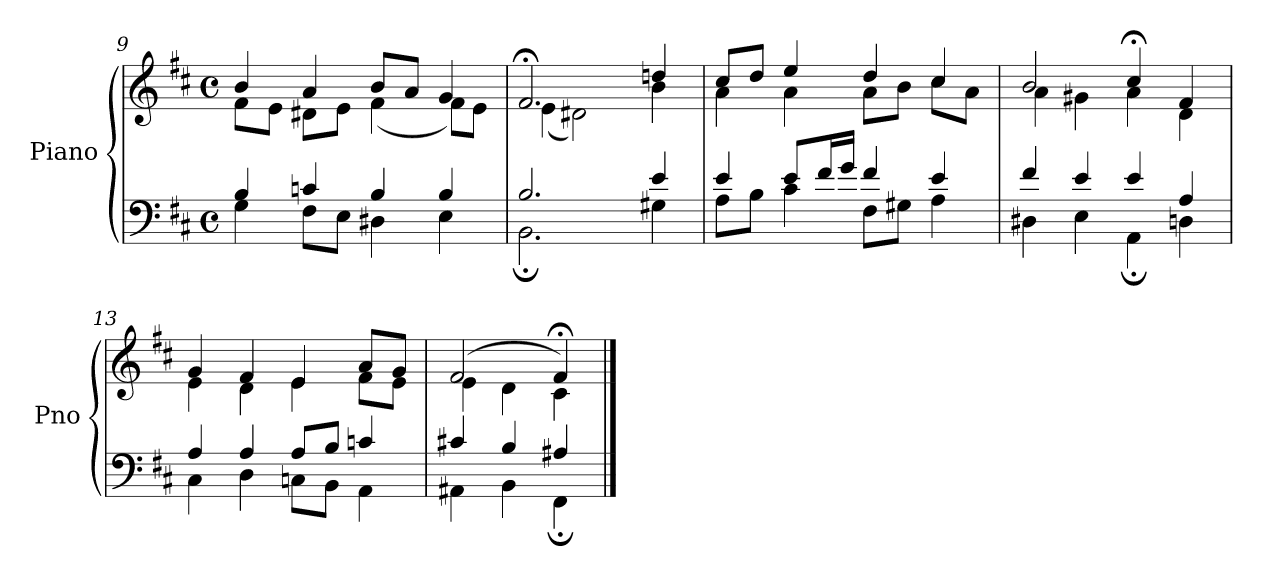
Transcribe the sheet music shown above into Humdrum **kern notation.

**kern	**kern
*part1	*part1
*staff2	*staff1
*I"Piano	*
*I'Pno	*
*clefF4	*clefG2
*k[f#c#]	*k[f#c#]
*M4/4	*M4/4
*met(c)	*met(c)
=9	=9
*^	*^
4B/	4G\	4b/	8f#\L
.	.	.	8e\J
4cn/	8F#\L	4a/	8d#X\L
.	8E\J	.	8e\J
4B/	4D#X\	8b/L	(<4f#\
.	.	8a/J	.
4B/	4E\	4g/	8f#\L)
.	.	.	8e\J
=10	=10	=10	=10
2.B/	2.BB;\	2.f#;</	(<4e\
.	.	.	2d#X\)
4e/	4G#X\	4ddn/	4b\
=11	=11	=11	=11
4e/	8A\L	8cc#/L	4a\
.	8B\J	8dd/J	.
8e/L	4c#\	4ee/	4a\
16f#/L	.	.	.
16g/JJ	.	.	.
4f#/	8F#\L	4dd/	8a\L
.	8G#X\J	.	8b\J
4e/	4A\	4cc#/	8cc#\L
.	.	.	8a\J
=12	=12	=12	=12
4f#/	4D#X\	2b/	4a\
4e/	4E\	.	4g#X\
4e/	4AA;\	4cc#;</	4a\
4A/	4Dn\	4f#/	4d\
=13	=13	=13	=13
4A/	4C#\	4g/	4e\
4A/	4D\	4f#/	4d\
8A/L	8Cn\L	4e/	4e\
8B/J	8BB\J	.	.
4cn/	4AA\	8a/L	8f#\L
.	.	8g/J	8e\J
=14	=14	=14	=14
4c#X/	4AA#X\	(>2f#/	4e\
4B/	4BB\	.	4d\
4A#X/	4FF#;\	4f#;</)	4c#\
*v	*v	*	*
*	*v	*v
==	==
*-	*-
